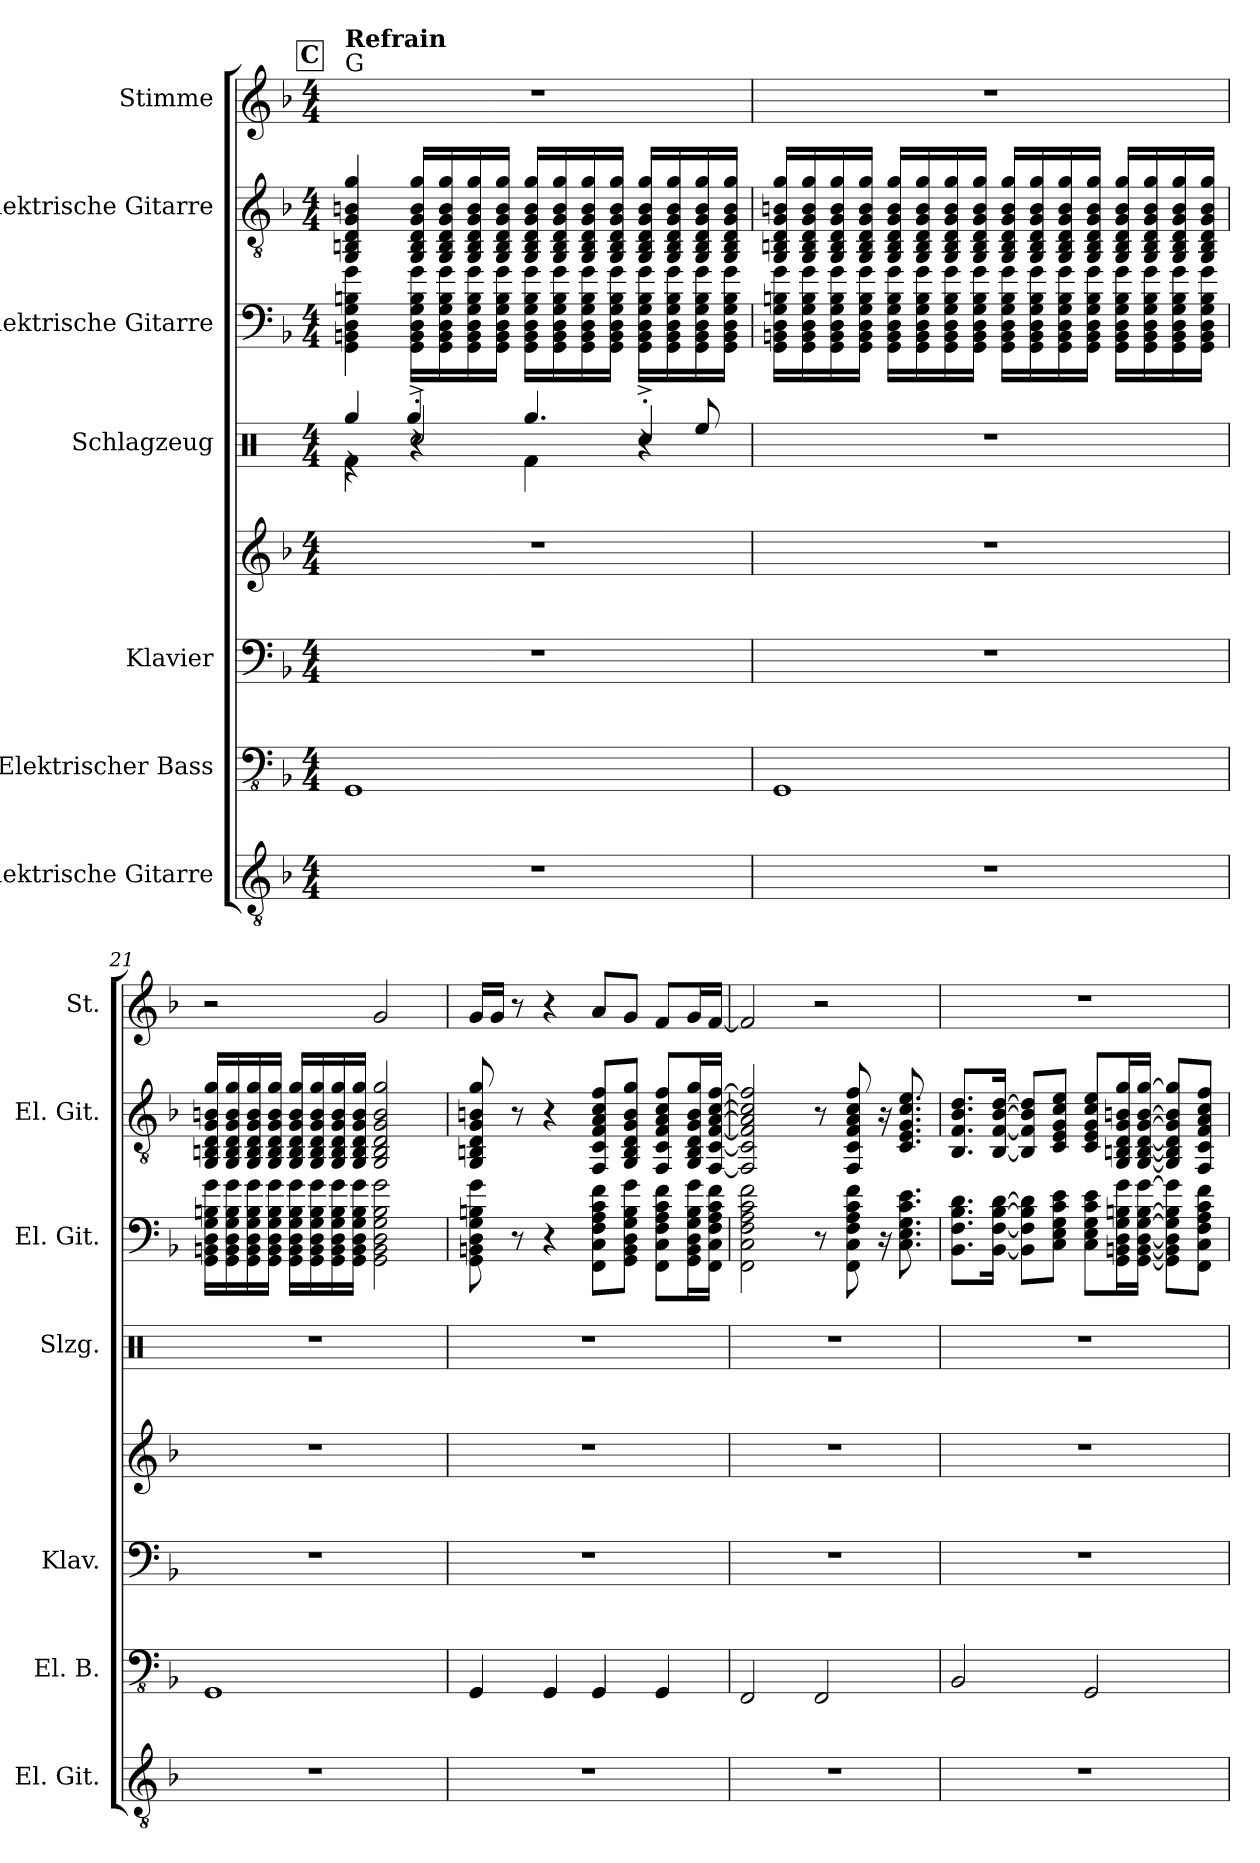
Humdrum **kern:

**kern	**kern	**kern	**kern	**kern	**kern	**kern	**kern
*part7	*part6	*part5	*part5	*part4	*part3	*part2	*part1
*staff8	*staff7	*staff6	*staff5	*staff4	*staff3	*staff2	*staff1
*I"Elektrische Gitarre	*I"Elektrischer Bass	*I"Klavier	*	*I"Schlagzeug	*I"Elektrische Gitarre	*I"Elektrische Gitarre	*I"Stimme
*I'El. Git.	*I'El. B.	*I'Klav.	*	*I'Slzg.	*I'El. Git.	*I'El. Git.	*I'St.
!!LO:PB:g=z
*clefGv2	*clefFv4	*clefF4	*clefG2	*clefX	*	*clefGv2	*clefG2
*k[b-]	*k[b-]	*k[b-]	*k[b-]	*k[]	*k[b-]	*k[b-]	*k[b-]
*M4/4	*M4/4	*M4/4	*M4/4	*M4/4	*M4/4	*M4/4	*M4/4
!!LO:REH:place=s1:a:B:fs=14:t=C
=19	=19	=19	=19	=19	=19	=19	=19
*	*	*	*	*^	*	*	*
*	*	*	*	*	*^	*	*	*
!	!	!	!	!	!	!	!	!	!LO:TX:a:t=G
!	!	!	!	!	!	!	!	!	!LO:TX:a:B:t=Refrain
1r	1GGG	1r	1r	4re	4Rf\	4Rgg/	4GG\ 4BBn\ 4D\ 4G\ 4Bn\ 4g\	4GG/ 4BBn/ 4D/ 4G/ 4Bn/ 4g/	1r
.	.	.	.	2Rcc'^/	4r	4Rgg/	16GG\ 16BB\ 16D\ 16G\ 16B\ 16g\LL	16GG/ 16BB/ 16D/ 16G/ 16B/ 16g/LL	.
.	.	.	.	.	.	.	16GG\ 16BB\ 16D\ 16G\ 16B\ 16g\	16GG/ 16BB/ 16D/ 16G/ 16B/ 16g/	.
.	.	.	.	.	.	.	16GG\ 16BB\ 16D\ 16G\ 16B\ 16g\	16GG/ 16BB/ 16D/ 16G/ 16B/ 16g/	.
.	.	.	.	.	.	.	16GG\ 16BB\ 16D\ 16G\ 16B\ 16g\JJ	16GG/ 16BB/ 16D/ 16G/ 16B/ 16g/JJ	.
.	.	.	.	.	4Rf\	4.Rgg/	16GG\ 16BB\ 16D\ 16G\ 16B\ 16g\LL	16GG/ 16BB/ 16D/ 16G/ 16B/ 16g/LL	.
.	.	.	.	.	.	.	16GG\ 16BB\ 16D\ 16G\ 16B\ 16g\	16GG/ 16BB/ 16D/ 16G/ 16B/ 16g/	.
.	.	.	.	.	.	.	16GG\ 16BB\ 16D\ 16G\ 16B\ 16g\	16GG/ 16BB/ 16D/ 16G/ 16B/ 16g/	.
.	.	.	.	.	.	.	16GG\ 16BB\ 16D\ 16G\ 16B\ 16g\JJ	16GG/ 16BB/ 16D/ 16G/ 16B/ 16g/JJ	.
.	.	.	.	4Rcc'^/	4r	.	16GG\ 16BB\ 16D\ 16G\ 16B\ 16g\LL	16GG/ 16BB/ 16D/ 16G/ 16B/ 16g/LL	.
.	.	.	.	.	.	.	16GG\ 16BB\ 16D\ 16G\ 16B\ 16g\	16GG/ 16BB/ 16D/ 16G/ 16B/ 16g/	.
.	.	.	.	.	.	8Ree/	16GG\ 16BB\ 16D\ 16G\ 16B\ 16g\	16GG/ 16BB/ 16D/ 16G/ 16B/ 16g/	.
.	.	.	.	.	.	.	16GG\ 16BB\ 16D\ 16G\ 16B\ 16g\JJ	16GG/ 16BB/ 16D/ 16G/ 16B/ 16g/JJ	.
*	*	*	*	*v	*v	*v	*	*	*
=20	=20	=20	=20	=20	=20	=20	=20
1r	1GGG	1r	1r	1r	16GG\ 16BB\ 16D\ 16G\ 16B\ 16g\LL	16GG/ 16BBn/ 16D/ 16G/ 16Bn/ 16g/LL	1r
.	.	.	.	.	16GG\ 16BB\ 16D\ 16G\ 16B\ 16g\	16GG/ 16BB/ 16D/ 16G/ 16B/ 16g/	.
.	.	.	.	.	16GG\ 16BB\ 16D\ 16G\ 16B\ 16g\	16GG/ 16BB/ 16D/ 16G/ 16B/ 16g/	.
.	.	.	.	.	16GG\ 16BB\ 16D\ 16G\ 16B\ 16g\JJ	16GG/ 16BB/ 16D/ 16G/ 16B/ 16g/JJ	.
.	.	.	.	.	16GG\ 16BB\ 16D\ 16G\ 16B\ 16g\LL	16GG/ 16BB/ 16D/ 16G/ 16B/ 16g/LL	.
.	.	.	.	.	16GG\ 16BB\ 16D\ 16G\ 16B\ 16g\	16GG/ 16BB/ 16D/ 16G/ 16B/ 16g/	.
.	.	.	.	.	16GG\ 16BB\ 16D\ 16G\ 16B\ 16g\	16GG/ 16BB/ 16D/ 16G/ 16B/ 16g/	.
.	.	.	.	.	16GG\ 16BB\ 16D\ 16G\ 16B\ 16g\JJ	16GG/ 16BB/ 16D/ 16G/ 16B/ 16g/JJ	.
.	.	.	.	.	16GG\ 16BB\ 16D\ 16G\ 16B\ 16g\LL	16GG/ 16BB/ 16D/ 16G/ 16B/ 16g/LL	.
.	.	.	.	.	16GG\ 16BB\ 16D\ 16G\ 16B\ 16g\	16GG/ 16BB/ 16D/ 16G/ 16B/ 16g/	.
.	.	.	.	.	16GG\ 16BB\ 16D\ 16G\ 16B\ 16g\	16GG/ 16BB/ 16D/ 16G/ 16B/ 16g/	.
.	.	.	.	.	16GG\ 16BB\ 16D\ 16G\ 16B\ 16g\JJ	16GG/ 16BB/ 16D/ 16G/ 16B/ 16g/JJ	.
.	.	.	.	.	16GG\ 16BB\ 16D\ 16G\ 16B\ 16g\LL	16GG/ 16BB/ 16D/ 16G/ 16B/ 16g/LL	.
.	.	.	.	.	16GG\ 16BB\ 16D\ 16G\ 16B\ 16g\	16GG/ 16BB/ 16D/ 16G/ 16B/ 16g/	.
.	.	.	.	.	16GG\ 16BB\ 16D\ 16G\ 16B\ 16g\	16GG/ 16BB/ 16D/ 16G/ 16B/ 16g/	.
.	.	.	.	.	16GG\ 16BB\ 16D\ 16G\ 16B\ 16g\JJ	16GG/ 16BB/ 16D/ 16G/ 16B/ 16g/JJ	.
!!LO:PB:g=z
=21	=21	=21	=21	=21	=21	=21	=21
1r	1GGG	1r	1r	1r	16GG\ 16BBn\ 16D\ 16G\ 16Bn\ 16g\LL	16GG/ 16BBn/ 16D/ 16G/ 16Bn/ 16g/LL	2r
.	.	.	.	.	16GG\ 16BB\ 16D\ 16G\ 16B\ 16g\	16GG/ 16BB/ 16D/ 16G/ 16B/ 16g/	.
.	.	.	.	.	16GG\ 16BB\ 16D\ 16G\ 16B\ 16g\	16GG/ 16BB/ 16D/ 16G/ 16B/ 16g/	.
.	.	.	.	.	16GG\ 16BB\ 16D\ 16G\ 16B\ 16g\JJ	16GG/ 16BB/ 16D/ 16G/ 16B/ 16g/JJ	.
.	.	.	.	.	16GG\ 16BB\ 16D\ 16G\ 16B\ 16g\LL	16GG/ 16BB/ 16D/ 16G/ 16B/ 16g/LL	.
.	.	.	.	.	16GG\ 16BB\ 16D\ 16G\ 16B\ 16g\	16GG/ 16BB/ 16D/ 16G/ 16B/ 16g/	.
.	.	.	.	.	16GG\ 16BB\ 16D\ 16G\ 16B\ 16g\	16GG/ 16BB/ 16D/ 16G/ 16B/ 16g/	.
.	.	.	.	.	16GG\ 16BB\ 16D\ 16G\ 16B\ 16g\JJ	16GG/ 16BB/ 16D/ 16G/ 16B/ 16g/JJ	.
.	.	.	.	.	2GG\ 2BB\ 2D\ 2G\ 2B\ 2g\	2GG/ 2BB/ 2D/ 2G/ 2B/ 2g/	2g/
=22	=22	=22	=22	=22	=22	=22	=22
1r	4GGG/	1r	1r	1r	8GG\ 8BBn\ 8D\ 8G\ 8Bn\ 8g\	8GG/ 8BBn/ 8D/ 8G/ 8Bn/ 8g/	16g/LL
.	.	.	.	.	.	.	16g/JJ
.	.	.	.	.	8r	8r	8r
.	4GGG/	.	.	.	4r	4r	4r
.	4GGG/	.	.	.	8FF\ 8C\ 8F\ 8A\ 8c\ 8f\L	8FF/ 8C/ 8F/ 8A/ 8c/ 8f/L	8a/L
.	.	.	.	.	8GG\ 8BB\ 8D\ 8G\ 8B\ 8g\J	8GG/ 8BB/ 8D/ 8G/ 8B/ 8g/J	8g/J
.	4GGG/	.	.	.	8FF\ 8C\ 8F\ 8A\ 8c\ 8f\L	8FF/ 8C/ 8F/ 8A/ 8c/ 8f/L	8f/L
.	.	.	.	.	16GG\ 16BB\ 16D\ 16G\ 16B\ 16g\L	16GG/ 16BB/ 16D/ 16G/ 16B/ 16g/L	16g/L
.	.	.	.	.	16FF\ 16C\ 16F\ 16A\ 16c\ 16f\JJ	[16FF/ [16C/ [16F/ [16A/ [16c/ [16f/JJ	[16f/JJ
=23	=23	=23	=23	=23	=23	=23	=23
1r	2FFF/	1r	1r	1r	2FF\ 2C\ 2F\ 2A\ 2c\ 2f\	2FF/] 2C/] 2F/] 2A/] 2c/] 2f/]	2f/]
.	2FFF/	.	.	.	8r	8r	2r
.	.	.	.	.	8FF\ 8C\ 8F\ 8A\ 8c\ 8f\	8FF/ 8C/ 8F/ 8A/ 8c/ 8f/	.
.	.	.	.	.	16r	16r	.
.	.	.	.	.	8.C\ 8.E\ 8.G\ 8.c\ 8.e\	8.C/ 8.E/ 8.G/ 8.c/ 8.e/	.
!!LO:PB:g=z
=24	=24	=24	=24	=24	=24	=24	=24
1r	2BBB-/	1r	1r	1r	8.BB-\ 8.F\ 8.B-\ 8.d\L	8.BB-/ 8.F/ 8.B-/ 8.d/L	1r
.	.	.	.	.	[16BB-\ [16F\ [16B-\ [16d\Jk	[16BB-/ [16F/ [16B-/ [16d/Jk	.
.	.	.	.	.	8BB-\] 8F\] 8B-\] 8d\]L	8BB-/] 8F/] 8B-/] 8d/]L	.
.	.	.	.	.	8C\ 8E\ 8G\ 8c\ 8e\J	8C/ 8E/ 8G/ 8c/ 8e/J	.
.	2GGG/	.	.	.	8C\ 8E\ 8G\ 8c\ 8e\L	8C/ 8E/ 8G/ 8c/ 8e/L	.
.	.	.	.	.	16GG\ 16BBn\ 16D\ 16G\ 16Bn\ 16g\L	16GG/ 16BBn/ 16D/ 16G/ 16Bn/ 16g/L	.
.	.	.	.	.	[16GG\ [16BB\ [16D\ [16G\ [16B\ [16g\JJ	[16GG/ [16BB/ [16D/ [16G/ [16B/ [16g/JJ	.
.	.	.	.	.	8GG\] 8BB\] 8D\] 8G\] 8B\] 8g\]L	8GG/] 8BB/] 8D/] 8G/] 8B/] 8g/]L	.
.	.	.	.	.	8FF\ 8C\ 8F\ 8A\ 8c\ 8f\J	8FF/ 8C/ 8F/ 8A/ 8c/ 8f/J	.
=	=	=	=	=	=	=	=
*-	*-	*-	*-	*-	*-	*-	*-
